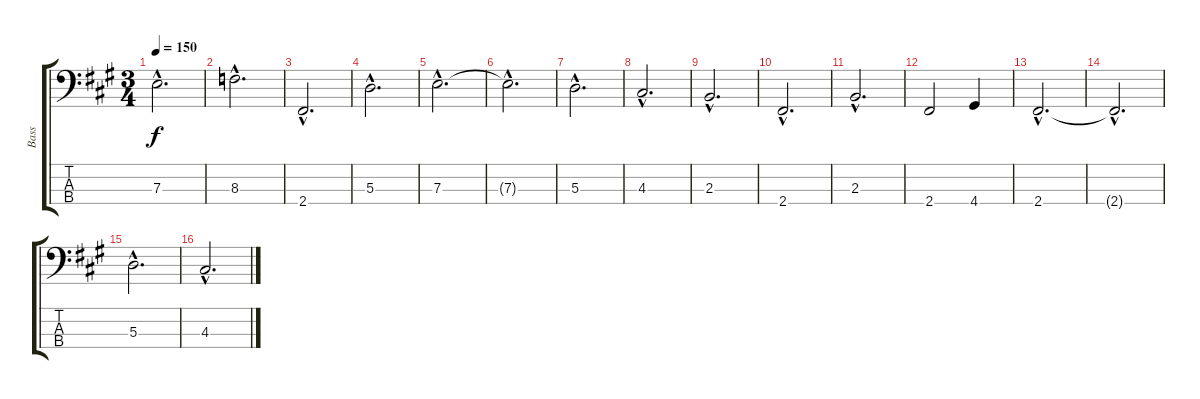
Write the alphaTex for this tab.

\track ("Bass" "Bass") {instrument electricbassfinger}
\staff {score tabs}
\tuning (G2 D2 A1 E1) {hide}
\ts (3 4)
\tempo 150
\clef f4
\ks f#minor
7.3{hac}.2{d dy f} |
8.3{hac}.2{d} |
2.4{hac}.2{d} |
5.3{hac}.2{d} |
7.3{hac}.2{d} |
7.3{hac t}.2{d} |
5.3{hac}.2{d} |
4.3{hac}.2{d} |
2.3{hac}.2{d} |
2.4{hac}.2{d} |
2.3{hac}.2{d} |
2.4.2 4.4.4 |
2.4{hac}.2{d} |
2.4{hac t}.2{d} |
5.3{hac}.2{d} |
4.3{hac}.2{d}
